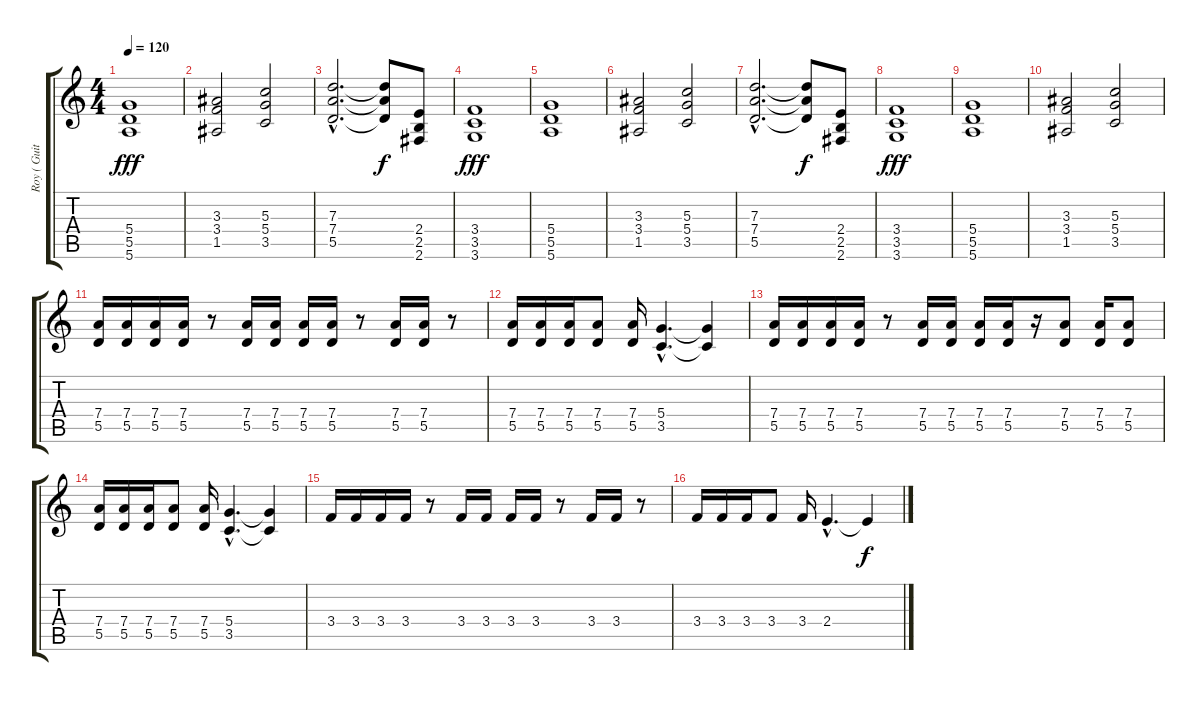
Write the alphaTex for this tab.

\track ("Roy ( Guitar I )" "Roy ( Guit") {instrument distortionguitar}
\staff {score tabs}
\tuning (E4 B3 G3 D3 A2 E2) {hide}
\ts (4 4)
\tempo 120
\clef g2
\ks c
(5.4 5.5 5.6).1{dy fff} |
(3.3 3.4 1.5).2 (5.3 5.4 3.5).2 |
(7.3{hac} 7.4{hac} 5.5{hac}).2{d} (7.3{t} 7.4{t} 5.5{t}).8{dy f} (2.4 2.5 2.6).8 |
(3.4 3.5 3.6).1{dy fff} |
(5.4 5.5 5.6).1 |
(3.3 3.4 1.5).2 (5.3 5.4 3.5).2 |
(7.3{hac} 7.4{hac} 5.5{hac}).2{d} (7.3{t} 7.4{t} 5.5{t}).8{dy f} (2.4 2.5 2.6).8 |
(3.4 3.5 3.6).1{dy fff} |
(5.4 5.5 5.6).1 |
(3.3 3.4 1.5).2 (5.3 5.4 3.5).2 |
(7.4 5.5).16 (7.4 5.5).16 (7.4 5.5).16 (7.4 5.5).16 r.8 (7.4 5.5).16 (7.4 5.5).16 (7.4 5.5).16 (7.4 5.5).16 r.8 (7.4 5.5).16 (7.4 5.5).16 r.8 |
(7.4 5.5).16 (7.4 5.5).16 (7.4 5.5).16 (7.4 5.5).8 (7.4 5.5).16 (5.4{hac} 3.5{hac}).4{d} (5.4{t} 3.5{t}).4 |
(7.4 5.5).16 (7.4 5.5).16 (7.4 5.5).16 (7.4 5.5).16 r.8 (7.4 5.5).16 (7.4 5.5).16 (7.4 5.5).16 (7.4 5.5).16 r.16 (7.4 5.5).8 (7.4 5.5).16 (7.4 5.5).8 |
(7.4 5.5).16 (7.4 5.5).16 (7.4 5.5).16 (7.4 5.5).8 (7.4 5.5).16 (5.4{hac} 3.5{hac}).4{d} (5.4{t} 3.5{t}).4 |
3.4.16 3.4.16 3.4.16 3.4.16 r.8 3.4.16 3.4.16 3.4.16 3.4.16 r.8 3.4.16 3.4.16 r.8 |
3.4.16 3.4.16 3.4.16 3.4.8 3.4.16 2.4{hac}.4{d} 2.4{t}.4{dy f}
